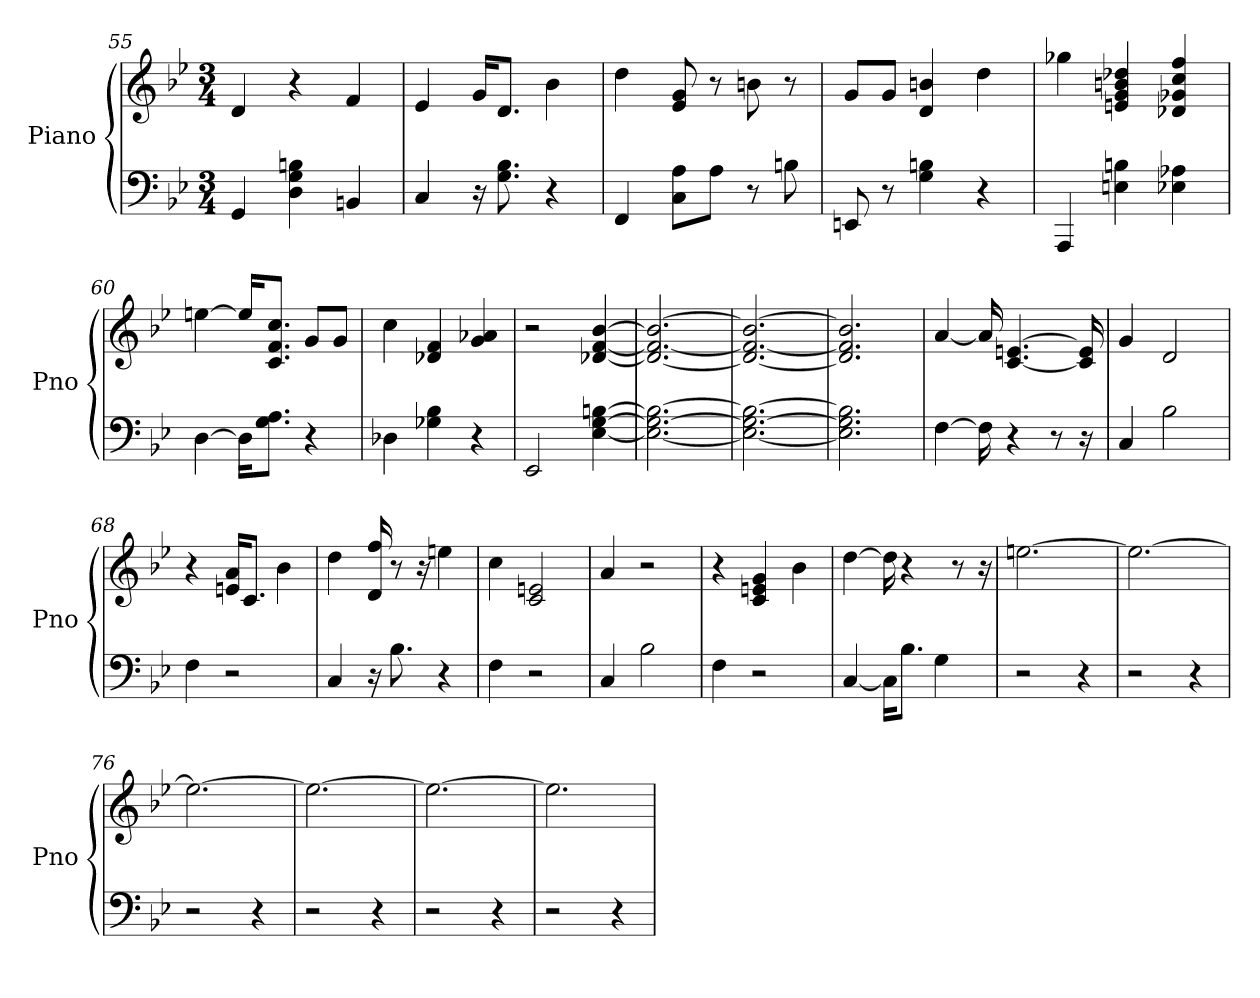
**kern	**kern
*part1	*part1
*staff2	*staff1
*I"Piano	*
*I'Pno	*
*clefF4	*clefG2
*k[b-e-]	*k[b-e-]
*B-:	*B-:
*M3/4	*M3/4
=55	=55
4GG	4d
4B 4D 4G	4r
4BB	4f
=56	=56
4C	4e-
16r	16g/KL
8.G 8.B-	8.d/J
4r	4b-
=57	=57
4FF	4dd
8C\ 8A\L	8e- 8g
8A\J	8r
8r	8b
8B	8r
=58	=58
8EE	8g/L
8r	8g/J
4G 4B	4b 4d
4r	4dd
=59	=59
4AAA	4gg-
4E 4B	4b 4dd- 4g 4e
4A- 4E-	4ff 4cc 4d- 4g-
=60	=60
[4D	[4ee
16D\KL]	16ee/KL]
8.G\ 8.A\J	8.cc/ 8.f/ 8.c/J
4r	8g/L
.	8g/J
=61	=61
4D-	4cc
4G- 4B-	4f 4d-
4r	4g 4a-
=62	=62
2EE-	2r
[4B [4G [4E-	[4b- [4f [4d-
=63	=63
2.B_ 2.G_ 2.E-_	2.b-_ 2.f_ 2.d-_
=64	=64
2.B_ 2.G_ 2.E-_	2.b-_ 2.f_ 2.d-_
=65	=65
2.B] 2.G] 2.E-]	2.b-] 2.f] 2.d-]
=66	=66
[4F	[4a
16F]	16a]
4r	[4.e [4.c
8r	.
16r	16e] 16c]
=67	=67
4C	4g
2B-	2d
=68	=68
4F	4r
2r	16e/ 16a/KL
.	8.c/J
.	4b-
=69	=69
4C	4dd
16r	16ff 16d
8.B-	8r
.	16r
4r	4ee
=70	=70
4F	4cc
2r	2c 2e
=71	=71
4C	4a
2B-	2r
=72	=72
4F	4r
2r	4g 4c 4e
.	4b-
=73	=73
[4C	[4dd
16C\KL]	16dd]
8.B-\J	4r
4G	.
.	8r
.	16r
=74	=74
2r	[2.ee
4r	.
=75	=75
2r	2.ee_
4r	.
=76	=76
2r	2.ee_
4r	.
=77	=77
2r	2.ee_
4r	.
=78	=78
2r	2.ee_
4r	.
=79	=79
2r	2.ee]
4r	.
=	=
*-	*-
